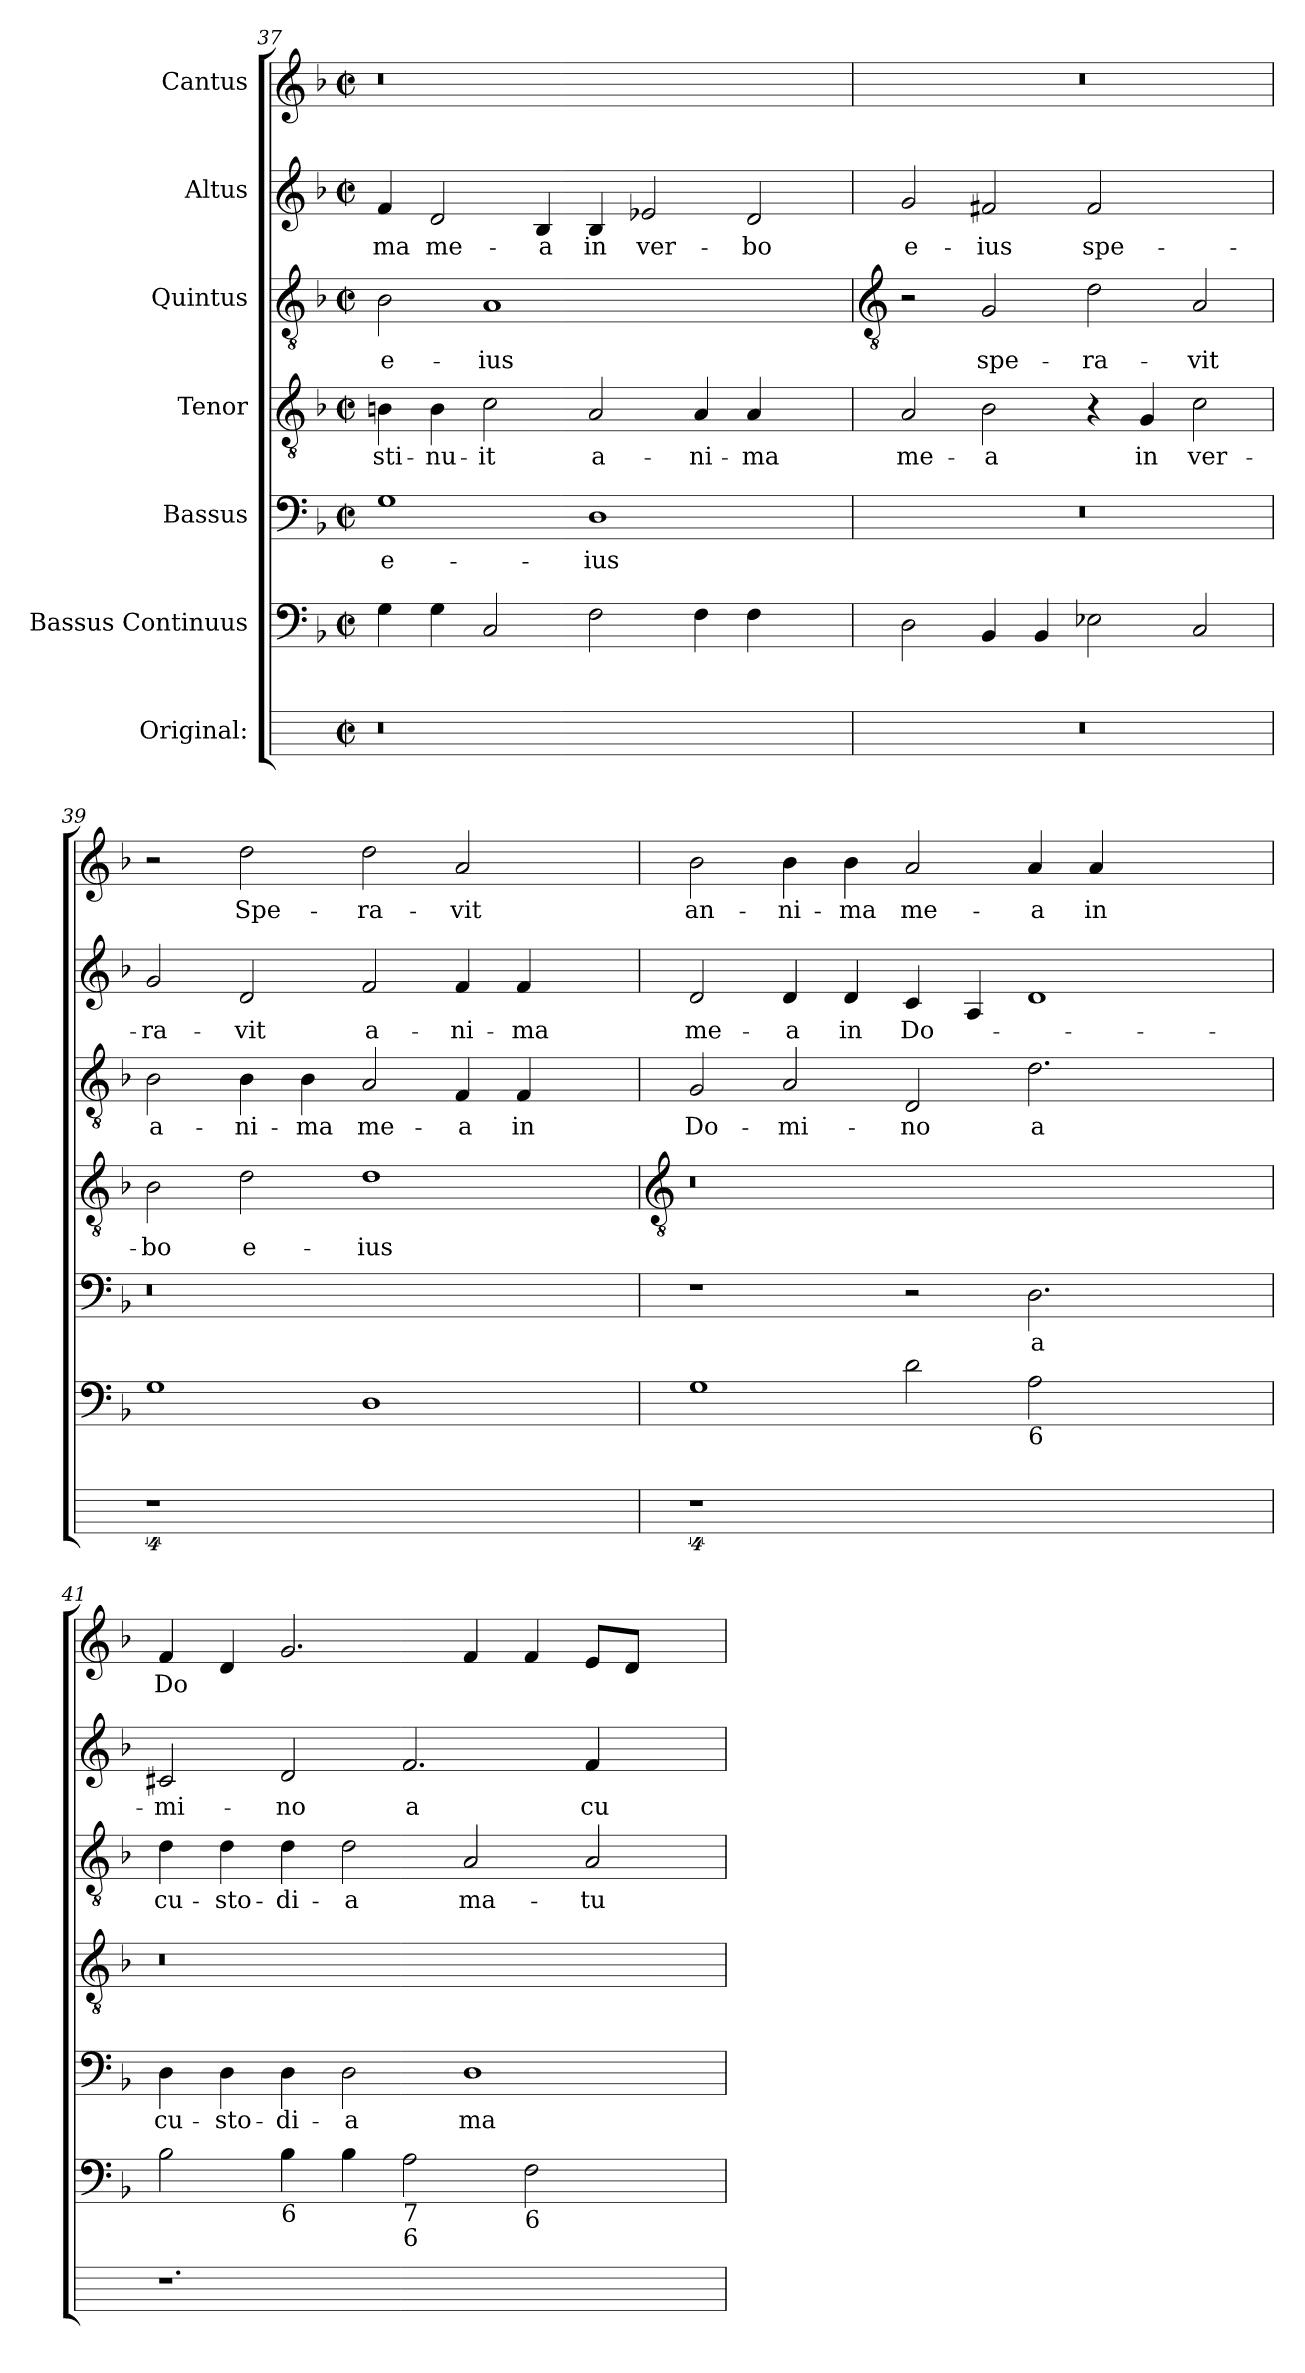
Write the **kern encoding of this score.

**kern	**kern	**kern	**text	**kern	**text	**kern	**text	**kern	**text	**kern	**text
*part7	*part6	*part5	*part5	*part4	*part4	*part3	*part3	*part2	*part2	*part1	*part1
*staff7	*staff6	*staff5	*staff5	*staff4	*staff4	*staff3	*staff3	*staff2	*staff2	*staff1	*staff1
*I"Original:	*I"Bassus Continuus	*I"Bassus	*	*I"Tenor	*	*I"Quintus	*	*I"Altus	*	*I"Cantus	*
!!LO:LB:g=z
*	*clefF4	*clefF4	*	*clefGv2	*	*clefGv2	*	*clefG2	*	*clefG2	*
*	*k[b-]	*k[b-]	*	*k[b-]	*	*k[b-]	*	*k[b-]	*	*k[b-]	*
*	*F:	*F:	*	*F:	*	*F:	*	*F:	*	*F:	*
*M4/2	*M4/2	*M4/2	*	*M4/2	*	*M4/2	*	*M4/2	*	*M4/2	*
*met(c|)	*met(c|)	*met(c|)	*	*met(c|)	*	*met(c|)	*	*met(c|)	*	*met(c|)	*
=37	=37	=37	=37	=37	=37	=37	=37	=37	=37	=37	=37
!	!	!	!LO:LY:b	!	!LO:LY:b	!	!LO:LY:b	!	!LO:LY:b	!	!
0r	4G	1G	e-	4Bn	-sti-	2B-	e-	4f	-ma	0r	.
!	!	!	!	!	!LO:LY:b	!	!	!	!LO:LY:b	!	!
.	4G	.	.	4B	-nu-	.	.	2d	me-	.	.
!	!	!	!	!	!LO:LY:b	!	!LO:LY:b	!	!	!	!
.	2C	.	.	2c	-it	1A	-ius	.	.	.	.
!	!	!	!	!	!	!	!	!	!LO:LY:b	!	!
.	.	.	.	.	.	.	.	4B-	-a	.	.
!	!	!	!LO:LY:b	!	!LO:LY:b	!	!	!	!LO:LY:b	!	!
.	2F	1D	-ius	2A	a-	.	.	4B-	in	.	.
!	!	!	!	!	!	!	!	!	!LO:LY:b	!	!
.	.	.	.	.	.	.	.	2e-X	ver-	.	.
!	!	!	!	!	!LO:LY:b	!	!	!	!	!	!
.	4F	.	.	4A	-ni-	2.ryy	.	.	.	.	.
!	!	!	!	!	!LO:LY:b	!	!	!	!LO:LY:b	!	!
.	4F	.	.	4A	-ma	.	.	2d	-bo	.	.
4ryy	4ryy	4ryy	.	4ryy	.	.	.	.	.	4ryy	.
!!LO:LB:g=z
=38	=38	=38	=38	=38	=38	=38	=38	=38	=38	=38	=38
*	*	*	*	*	*	*clefGv2	*	*	*	*	*
!	!	!	!	!	!LO:LY:b	!	!	!	!LO:LY:b	!	!
0r	2D	0r	.	2A	me-	2r	.	2g	e-	0r	.
!	!	!	!	!	!LO:LY:b	!	!LO:LY:b	!	!LO:LY:b	!	!
.	4BB-	.	.	2B-	-a	2G	spe-	2f#X	-ius	.	.
.	4BB-	.	.	.	.	.	.	.	.	.	.
!	!	!	!	!	!	!	!LO:LY:b	!	!LO:LY:b	!	!
.	2E-X	.	.	4r	.	2d	-ra-	2f#	spe-	.	.
!	!	!	!	!	!LO:LY:b	!	!	!	!	!	!
.	.	.	.	4G	in	.	.	.	.	.	.
!	!	!	!	!	!LO:LY:b	!	!LO:LY:b	!	!	!	!
.	2C	.	.	2c	ver-	2A	-vit	2ryy	.	.	.
!!LO:LB:g=z
=39	=39	=39	=39	=39	=39	=39	=39	=39	=39	=39	=39
!	!	!	!	!	!LO:LY:b	!	!LO:LY:b	!	!LO:LY:b	!	!
4%9r	1G	0r	.	2B-	-bo	2B-	a-	2g	-ra-	2r	.
!	!	!	!	!	!LO:LY:b	!	!LO:LY:b	!	!LO:LY:b	!	!LO:LY:b
.	.	.	.	2d	e-	4B-	-ni-	2d	-vit	2dd	Spe-
!	!	!	!	!	!	!	!LO:LY:b	!	!	!	!
.	.	.	.	.	.	4B-	-ma	.	.	.	.
!	!	!	!	!	!LO:LY:b	!	!LO:LY:b	!	!LO:LY:b	!	!LO:LY:b
.	1D	.	.	1d	-ius	2A	me-	2f	a-	2dd	-ra-
!	!	!	!	!	!	!	!LO:LY:b	!	!LO:LY:b	!	!LO:LY:b
.	.	.	.	.	.	4F	-a	4f	-ni-	2a	-vit
!	!	!	!	!	!	!	!LO:LY:b	!	!LO:LY:b	!	!
.	.	.	.	.	.	4F	in	4f	-ma	.	.
.	4ryy	4ryy	.	4ryy	.	4ryy	.	4ryy	.	4ryy	.
!!LO:LB:g=z
=40	=40	=40	=40	=40	=40	=40	=40	=40	=40	=40	=40
*	*	*	*	*clefGv2	*	*	*	*	*	*	*
!	!	!	!	!	!	!	!LO:LY:b	!	!LO:LY:b	!	!LO:LY:b
4%9r	1G	1r	.	0r	.	2G	Do-	2d	me-	2b-	an-
!	!	!	!	!	!	!	!LO:LY:b	!	!LO:LY:b	!	!LO:LY:b
.	.	.	.	.	.	2A	-mi-	4d	-a	4b-	-ni-
!	!	!	!	!	!	!	!	!	!LO:LY:b	!	!LO:LY:b
.	.	.	.	.	.	.	.	4d	in	4b-	-ma
!	!	!	!	!	!	!	!LO:LY:b	!	!LO:LY:b	!	!LO:LY:b
.	2d	2r	.	.	.	2D	-no	4c	Do-	2a	me-
.	.	.	.	.	.	.	.	4A	.	.	.
!	!LO:TX:b:t=6	!	!	!	!	!	!	!	!	!	!
!	!	!	!LO:LY:b	!	!	!	!LO:LY:b	!	!	!	!LO:LY:b
.	2A	2.D	a	.	.	2.d	a	1d	.	4a	-a
!	!	!	!	!	!	!	!	!	!	!	!LO:LY:b
.	.	.	.	.	.	.	.	.	.	4a	in
.	2ryy	.	.	2ryy	.	.	.	.	.	2ryy	.
4ryy	.	4ryy	.	.	.	4ryy	.	.	.	.	.
=41	=41	=41	=41	=41	=41	=41	=41	=41	=41	=41	=41
!	!	!	!LO:LY:b	!	!	!	!LO:LY:b	!	!LO:LY:b	!	!LO:LY:b
1.r	2B-	4D	cu-	0r	.	4d	cu-	2c#X	-mi-	4f	Do
!	!	!	!LO:LY:b	!	!	!	!LO:LY:b	!	!	!	!
.	.	4D	-sto-	.	.	4d	-sto-	.	.	4d	.
!	!LO:TX:b:t=6	!	!	!	!	!	!	!	!	!	!
!	!	!	!LO:LY:b	!	!	!	!LO:LY:b	!	!LO:LY:b	!	!
.	4B-	4D	-di-	.	.	4d	-di-	2d	-no	2.g	.
!	!	!	!LO:LY:b	!	!	!	!LO:LY:b	!	!	!	!
.	4B-	2D	-a	.	.	2d	-a	.	.	.	.
!	!LO:TX:b:t=7	!	!	!	!	!	!	!	!	!	!
!	!LO:TX:b:t=6	!	!	!	!	!	!	!	!	!	!
!	!	!	!	!	!	!	!	!	!LO:LY:b	!	!
.	2A	.	.	.	.	.	.	2.f	a	.	.
!	!	!	!LO:LY:b	!	!	!	!LO:LY:b	!	!	!	!
.	.	1D	ma	.	.	2A	ma-	.	.	4f	.
!	!LO:TX:b:t=6	!	!	!	!	!	!	!	!	!	!
2.ryy	2F	.	.	.	.	.	.	.	.	4f	.
!	!	!	!	!	!	!	!LO:LY:b	!	!LO:LY:b	!	!
.	.	.	.	.	.	2A	-tu-	4f	cu-	8eL	.
.	.	.	.	.	.	.	.	.	.	8dJ	.
.	4ryy	.	.	4ryy	.	.	.	4ryy	.	4ryy	.
=	=	=	=	=	=	=	=	=	=	=	=
*-	*-	*-	*-	*-	*-	*-	*-	*-	*-	*-	*-
